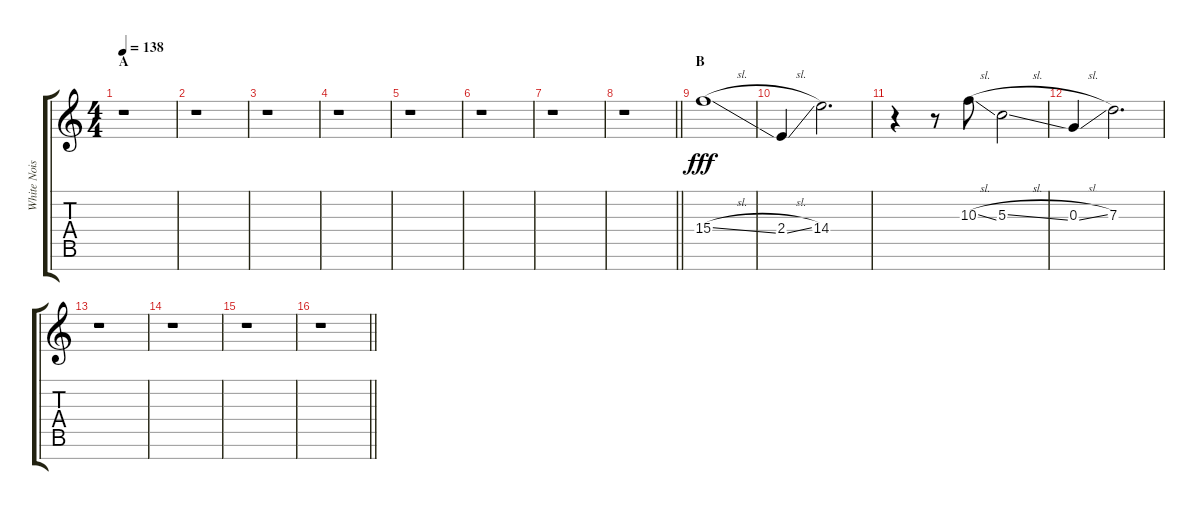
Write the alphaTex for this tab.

\track ("White Noise" "White Nois") {instrument seashore}
\staff {score tabs}
\tuning (E5 B4 G4 D4 A3 E3 B2) {hide}
\ts (4 4)
\section ("" "A")
\tempo 138
\clef g2
\ks c
r.1{dy fff} |
r.1 |
r.1 |
r.1 |
r.1 |
r.1 |
r.1 |
\barLineRight lightlight
r.1 |
\section ("" "B")
15.4{sl}.1 |
2.4{sl}.4 14.4.2{d} |
r.4 r.8 10.3{sl}.8 5.3{sl}.2 |
0.3{sl}.4 7.3.2{d} |
r.1 |
r.1 |
r.1 |
\barLineRight lightlight
r.1
